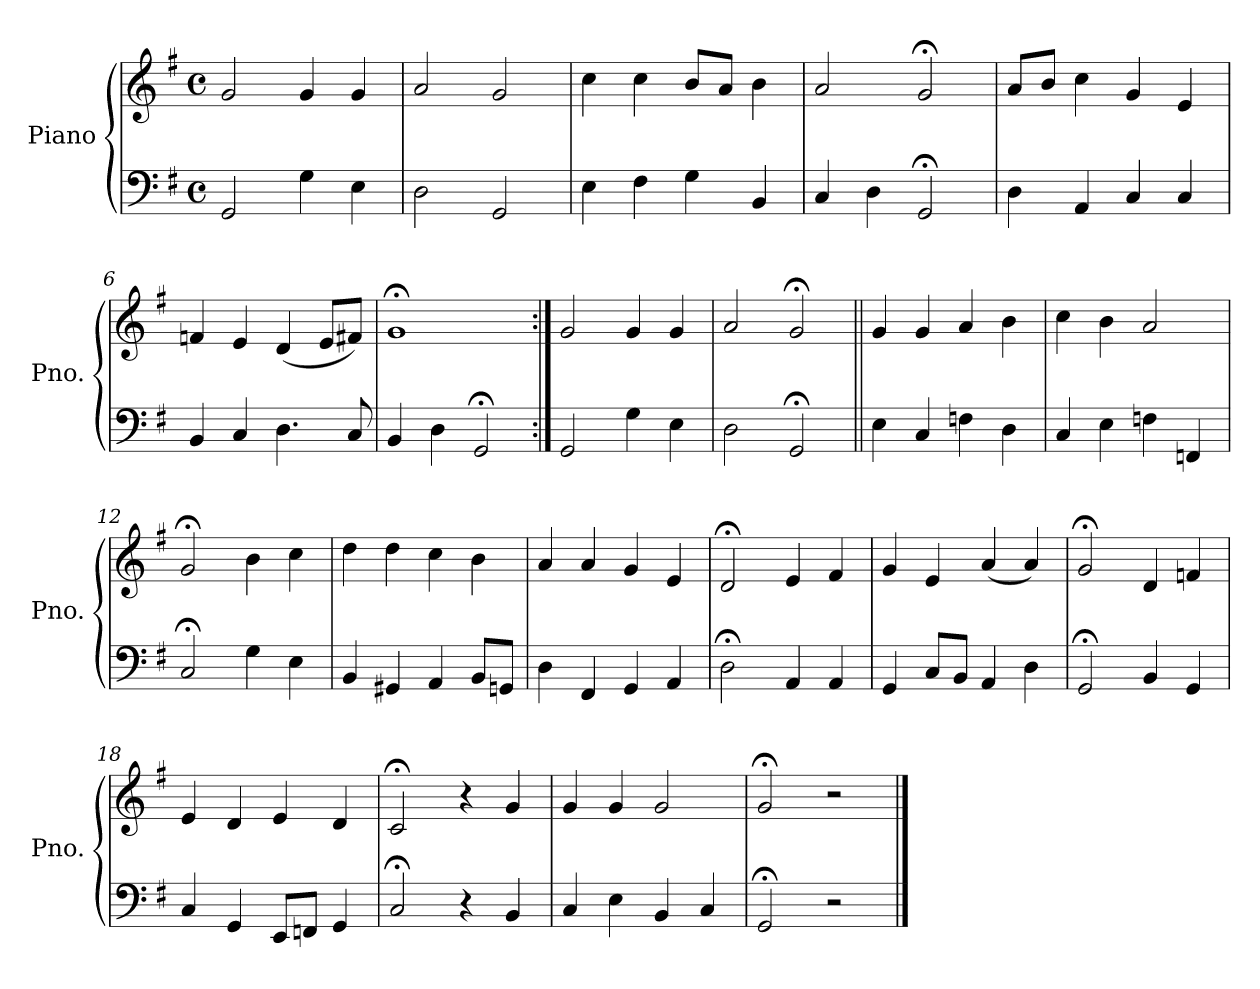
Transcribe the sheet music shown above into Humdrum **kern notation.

**kern	**kern
*part1	*part1
*staff2	*staff1
*I"Piano	*
*I'Pno.	*
*clefF4	*clefG2
*k[f#]	*k[f#]
*M4/4	*M4/4
*met(c)	*met(c)
=1	=1
2GG/	2g/
4G\	4g/
4E\	4g/
=2	=2
2D\	2a/
2GG/	2g/
=3	=3
4E\	4cc\
4F#\	4cc\
4G\	8b/L
.	8a/J
4BB/	4b\
=4	=4
4C/	2a/
4D\	.
2GG;</	2g;</
=5	=5
4D\	8a/L
.	8b/J
4AA/	4cc\
4C/	4g/
4C/	4e/
=6	=6
4BB/	4fn/
4C/	4e/
4.D\	(4d/
.	8e/L
8C/	8f#X/J)
=7	=7
4BB/	1g;<
4D\	.
2GG;</	.
!!LO:LB:g=z
=8:|!	=8:|!
2GG/	2g/
4G\	4g/
4E\	4g/
=9	=9
2D\	2a/
2GG;</	2g;</
=10||	=10||
4E\	4g/
4C/	4g/
4Fn\	4a/
4D\	4b\
=11	=11
4C/	4cc\
4E\	4b\
4Fn\	2a/
4FFn/	.
=12	=12
2C;</	2g;</
4G\	4b\
4E\	4cc\
=13	=13
4BB/	4dd\
4GG#X/	4dd\
4AA/	4cc\
8BB/L	4b\
8GGn/J	.
=14	=14
4D\	4a/
4FF#/	4a/
4GG/	4g/
4AA/	4e/
=15	=15
2D;<\	2d;</
4AA/	4e/
4AA/	4f#/
!!LO:LB:g=z
=16	=16
4GG/	4g/
8C/L	4e/
8BB/J	.
4AA/	(4a/
4D\	4a/)
=17	=17
2GG;</	2g;</
4BB/	4d/
4GG/	4fn/
=18	=18
4C/	4e/
4GG/	4d/
8EE/L	4e/
8FFn/J	.
4GG/	4d/
=19	=19
2C;</	2c;</
4r	4r
4BB/	4g/
=20	=20
4C/	4g/
4E\	4g/
4BB/	2g/
4C/	.
=21	=21
2GG;</	2g;</
2r	2r
==	==
*-	*-
